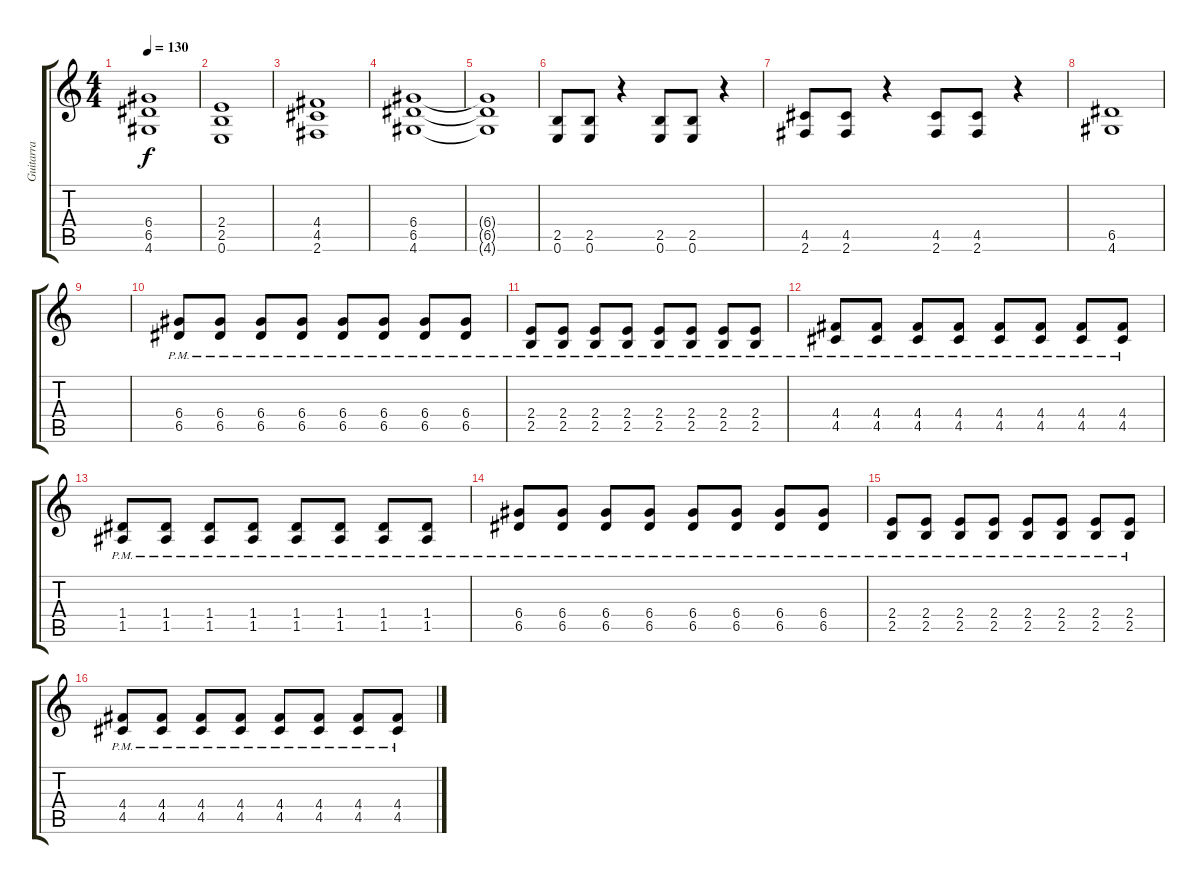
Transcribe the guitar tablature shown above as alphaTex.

\track ("Guitarra" "Guitarra") {solo instrument distortionguitar}
\staff {score tabs}
\tuning (E4 B3 G3 D3 A2 E2) {hide}
\ts (4 4)
\tempo 130
\clef g2
\ks c
(6.4{t} 6.5{t} 4.6{t}).1{dy f} |
(2.4 2.5 0.6).1 |
(4.4 4.5 2.6).1 |
(6.4 6.5 4.6).1 |
(6.4{t} 6.5{t} 4.6{t}).1 |
(2.5 0.6).8 (2.5 0.6).8 r.4 (2.5 0.6).8 (2.5 0.6).8 r.4 |
(4.5 2.6).8 (4.5 2.6).8 r.4 (4.5 2.6).8 (4.5 2.6).8 r.4 |
(6.5 4.6).1 |
|
(6.4{pm} 6.5{pm}).8 (6.4 6.5{pm}).8 (6.4 6.5{pm}).8 (6.4 6.5{pm}).8 (6.4 6.5{pm}).8 (6.4 6.5{pm}).8 (6.4 6.5{pm}).8 (6.4{pm} 6.5{pm}).8 |
(2.4{pm} 2.5{pm}).8 (2.4 2.5{pm}).8 (2.4 2.5{pm}).8 (2.4 2.5{pm}).8 (2.4 2.5{pm}).8 (2.4 2.5{pm}).8 (2.4 2.5{pm}).8 (2.4 2.5{pm}).8 |
(4.4{pm} 4.5{pm}).8 (4.4 4.5{pm}).8 (4.4 4.5{pm}).8 (4.4 4.5{pm}).8 (4.4 4.5{pm}).8 (4.4 4.5{pm}).8 (4.4 4.5{pm}).8 (4.4 4.5{pm}).8 |
(1.4{pm} 1.5).8 (1.4 1.5{pm}).8 (1.4 1.5{pm}).8 (1.4 1.5{pm}).8 (1.4 1.5{pm}).8 (1.4 1.5{pm}).8 (1.4 1.5{pm}).8 (1.4 1.5{pm}).8 |
(6.4{pm} 6.5{pm}).8 (6.4 6.5{pm}).8 (6.4 6.5{pm}).8 (6.4 6.5{pm}).8 (6.4 6.5{pm}).8 (6.4 6.5{pm}).8 (6.4 6.5{pm}).8 (6.4{pm} 6.5{pm}).8 |
(2.4{pm} 2.5{pm}).8 (2.4 2.5{pm}).8 (2.4 2.5{pm}).8 (2.4 2.5{pm}).8 (2.4 2.5{pm}).8 (2.4 2.5{pm}).8 (2.4 2.5{pm}).8 (2.4 2.5{pm}).8 |
(4.4{pm} 4.5{pm}).8 (4.4 4.5{pm}).8 (4.4 4.5{pm}).8 (4.4 4.5{pm}).8 (4.4 4.5{pm}).8 (4.4 4.5{pm}).8 (4.4 4.5{pm}).8 (4.4 4.5{pm}).8
